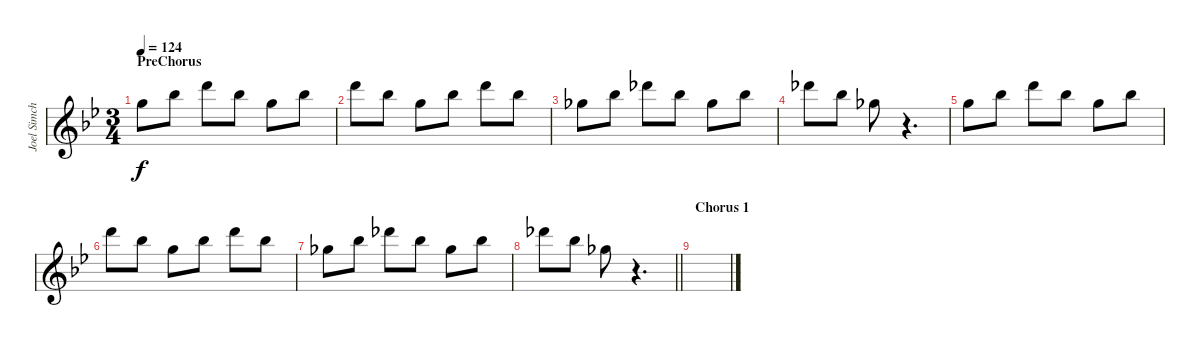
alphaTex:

\track ("Joel Simches (bell effect)" "Joel Simch") {instrument celesta}
\staff {score}
\tuning (D4 A3 Gb3 D3 A2 D2) {hide}
\ts (3 4)
\section ("" "PreChorus")
\tempo 124
\clef g2
\ks bb
22.2.8{dy f} 20.1.8 24.1.8 20.1.8 22.2.8 20.1.8 |
24.1.8 20.1.8 22.2.8 20.1.8 24.1.8 20.1.8 |
21.2.8 20.1.8 23.1.8 20.1.8 21.2.8 20.1.8 |
23.1.8 20.1.8 21.2.8 r.4{d} |
22.2.8 20.1.8 24.1.8 20.1.8 22.2.8 20.1.8 |
24.1.8 20.1.8 22.2.8 20.1.8 24.1.8 20.1.8 |
21.2.8 20.1.8 23.1.8 20.1.8 21.2.8 20.1.8 |
\barLineRight lightlight
23.1.8 20.1.8 21.2.8 r.4{d} |
\section ("" "Chorus 1")
